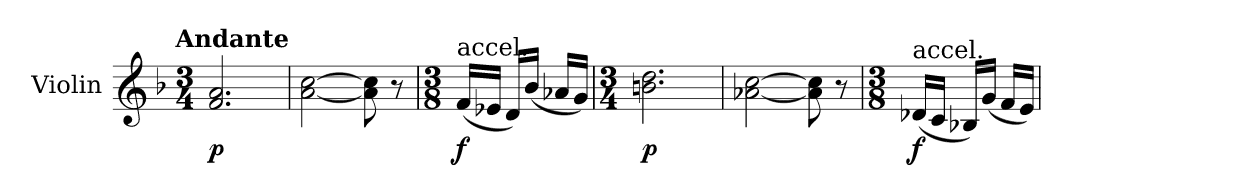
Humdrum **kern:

**kern	**dynam
*part1	*part1
*staff1	*staff1
*I"Violin	*
*I'Vln.	*
*clefG2	*
*k[b-]	*
!!LO:TX:omd:t=Andante
*M3/4	*
*MM120	*
=1	=1
!	!LO:DY:b
2.f/ 2.a/	p
=2	=2
[2a\ [2cc\	.
8a]\ 8cc]\	.
8r	.
=3	=3
*M3/8	*
!LO:TX:a:t=accel.	!
!	!LO:DY:b
(16f/LL	f
16e-X/JJ	.
16d/LL)	.
(16b-/JJ	.
16a-X/LL	.
16g/JJ)	.
=4	=4
*M3/4	*
*MM120	*
!	!LO:DY:b
2.bn\ 2.dd\	p
=5	=5
[2a-X\ [2cc\	.
8a-]\ 8cc]\	.
8r	.
=6	=6
*M3/8	*
!LO:TX:a:t=accel.	!
!	!LO:DY:b
(16d-X/LL	f
16c/JJ	.
16B-X/LL)	.
(16g/JJ	.
16f/LL	.
16e/JJ)	.
=	=
*-	*-
